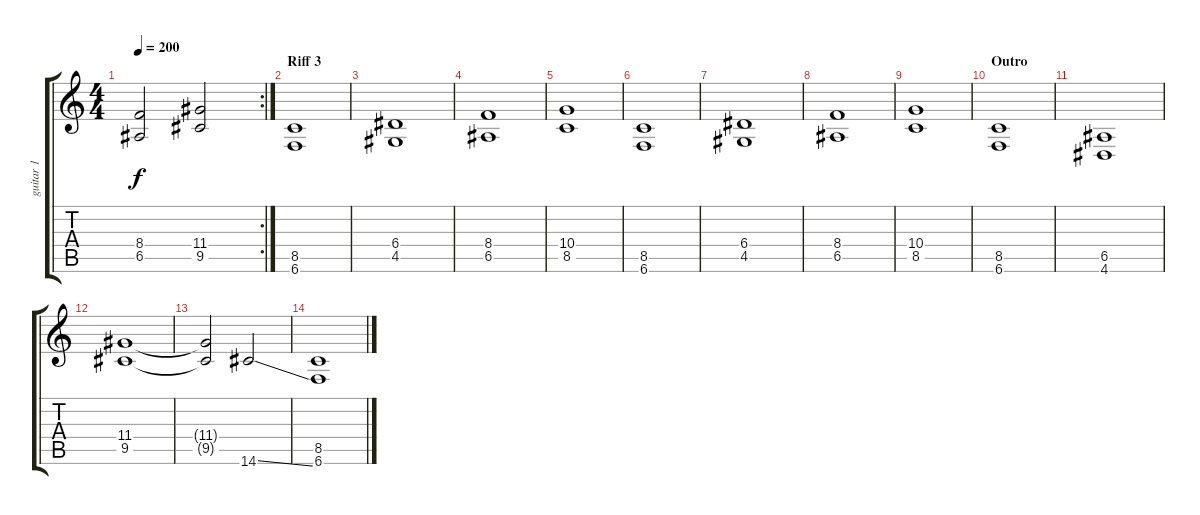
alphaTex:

\track ("guitar 1" "guitar 1") {instrument distortionguitar}
\staff {score tabs}
\tuning (B3 Gb3 D3 A2 E2 B1) {hide}
\rc 2
\ts (4 4)
\tempo 200
\clef g2
\ks c
(8.4 6.5).2{dy f} (11.4 9.5).2 |
\section ("" "Riff 3")
(8.5 6.6).1 |
(6.4 4.5).1 |
(8.4 6.5).1 |
(10.4 8.5).1 |
(8.5 6.6).1 |
(6.4 4.5).1 |
(8.4 6.5).1 |
(10.4 8.5).1 |
\section ("" "Outro")
(8.5 6.6).1 |
(6.5 4.6).1 |
(11.4 9.5).1 |
(11.4{t} 9.5{t}).2 14.6{ss}.2 |
(8.5 6.6).1
